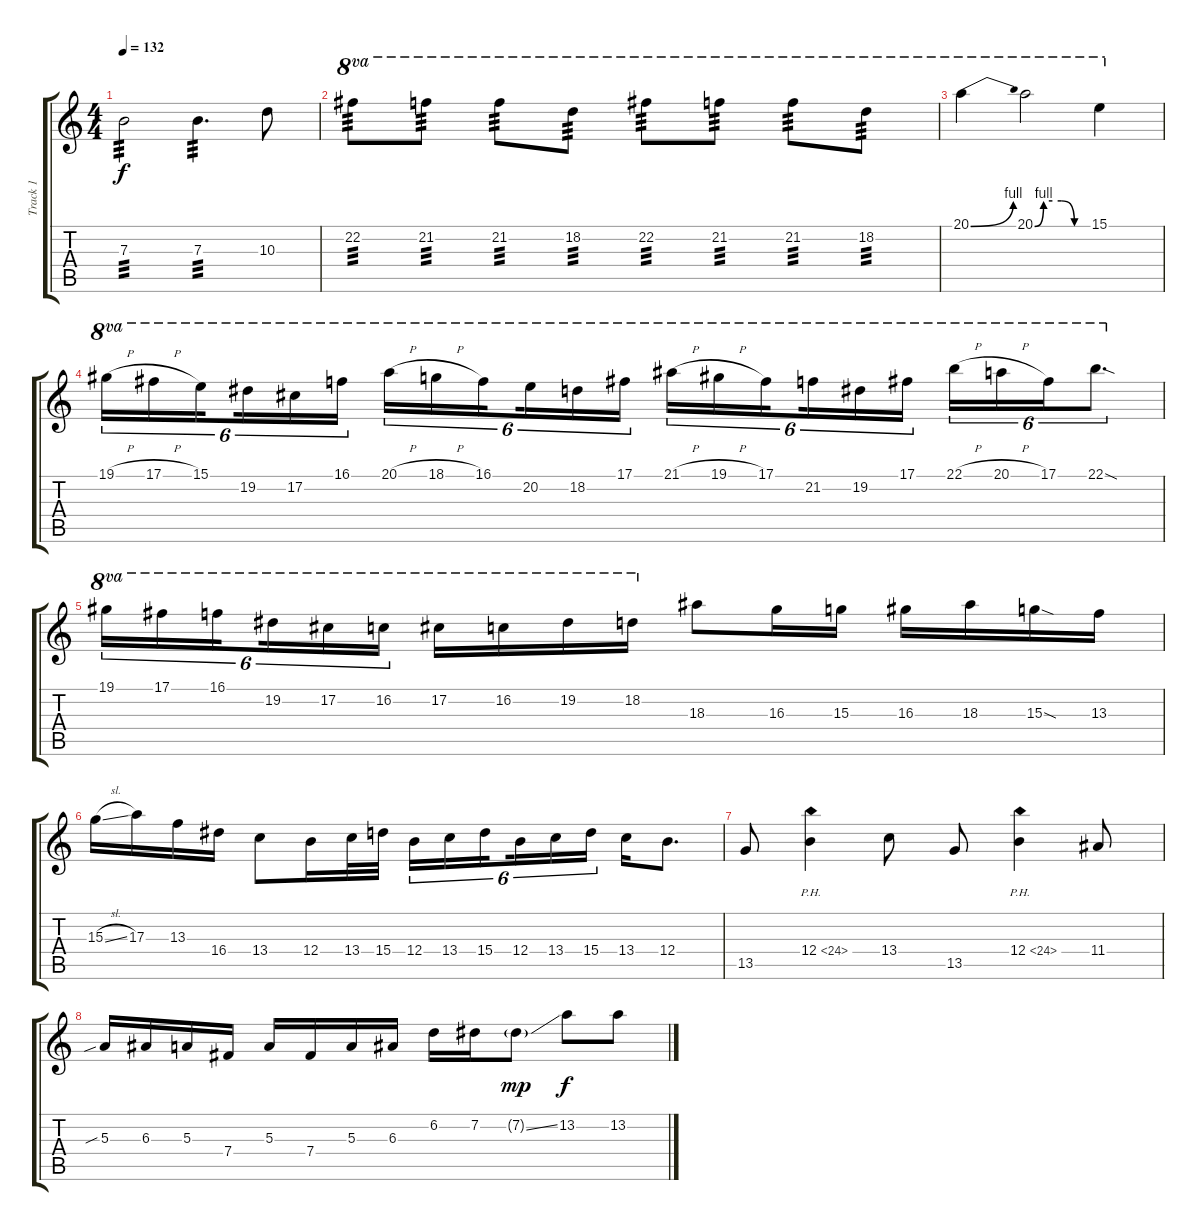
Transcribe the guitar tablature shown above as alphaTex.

\track ("Track 1" "Track 1") {instrument acousticguitarsteel}
\staff {score tabs}
\tuning (Db4 Ab3 E3 B2 Gb2 B1) {hide}
\ts (4 4)
\tempo 132
\clef g2
\ks c
7.3.2{tp 3 dy f} 7.3.4{d tp 3} 10.3.8 |
22.2.8{ot 8va tp 3} 21.2.8{ot 8va tp 3} 21.2.8{ot 8va tp 3} 18.2.8{ot 8va tp 3} 22.2.8{ot 8va tp 3} 21.2.8{ot 8va tp 3} 21.2.8{ot 8va tp 3} 18.2.8{ot 8va tp 3} |
20.1{be (bend 0 0 60 4)}.4{ot 8va} 20.1{be (custom 0 0 10 4 20 4 30 4 45 0 60 0)}.2{ot 8va} 15.1.4{ot 8va} |
19.1{h}.16{tu (6 4) ot 8va} 17.1{h}.16{tu (6 4) ot 8va} 15.1.16{tu (6 4) ot 8va beam splitsecondary} 19.2.16{tu (6 4) ot 8va} 17.2.16{tu (6 4) ot 8va} 16.1.16{tu (6 4) ot 8va} 20.1{h}.16{tu (6 4) ot 8va} 18.1{h}.16{tu (6 4) ot 8va} 16.1.16{tu (6 4) ot 8va beam splitsecondary} 20.2.16{tu (6 4) ot 8va} 18.2.16{tu (6 4) ot 8va} 17.1.16{tu (6 4) ot 8va} 21.1{h}.16{tu (6 4) ot 8va} 19.1{h}.16{tu (6 4) ot 8va} 17.1.16{tu (6 4) ot 8va beam splitsecondary} 21.2.16{tu (6 4) ot 8va} 19.2.16{tu (6 4) ot 8va} 17.1.16{tu (6 4) ot 8va} 22.1{h}.16{tu (6 4) ot 8va} 20.1{h}.16{tu (6 4) ot 8va} 17.1.16{tu (6 4) ot 8va} 22.1{sod}.8{d tu (6 4) ot 8va} |
19.1.16{tu (6 4) ot 8va} 17.1.16{tu (6 4) ot 8va} 16.1.16{tu (6 4) ot 8va beam splitsecondary} 19.2.16{tu (6 4) ot 8va} 17.2.16{tu (6 4) ot 8va} 16.2.16{tu (6 4) ot 8va} 17.2.16{ot 8va} 16.2.16{ot 8va} 19.2.16{ot 8va} 18.2.16{ot 8va} 18.3.8 16.3.16 15.3.16 16.3.16 18.3.16 15.3{sod}.16 13.3.16 |
15.3{sl}.16 17.3.16 13.3.16 16.4.16 13.4.8 12.4.16 13.4.32 15.4.32 12.4.16{tu (6 4)} 13.4.16{tu (6 4)} 15.4.16{tu (6 4) beam splitsecondary} 12.4.16{tu (6 4)} 13.4.16{tu (6 4)} 15.4.16{tu (6 4)} 13.4.16 12.4.8{d} |
13.5.8 12.4{ph 12}.4 13.4.8 13.5.8 12.4{ph 12}.4 11.4.8 |
5.3{sib}.16 6.3.16 5.3.16 7.4.16 5.3.16 7.4.16 5.3.16 6.3.16 6.2.16 7.2.16 7.2{ss g}.8{dy mp} 13.2.8{dy f} 13.2.8
